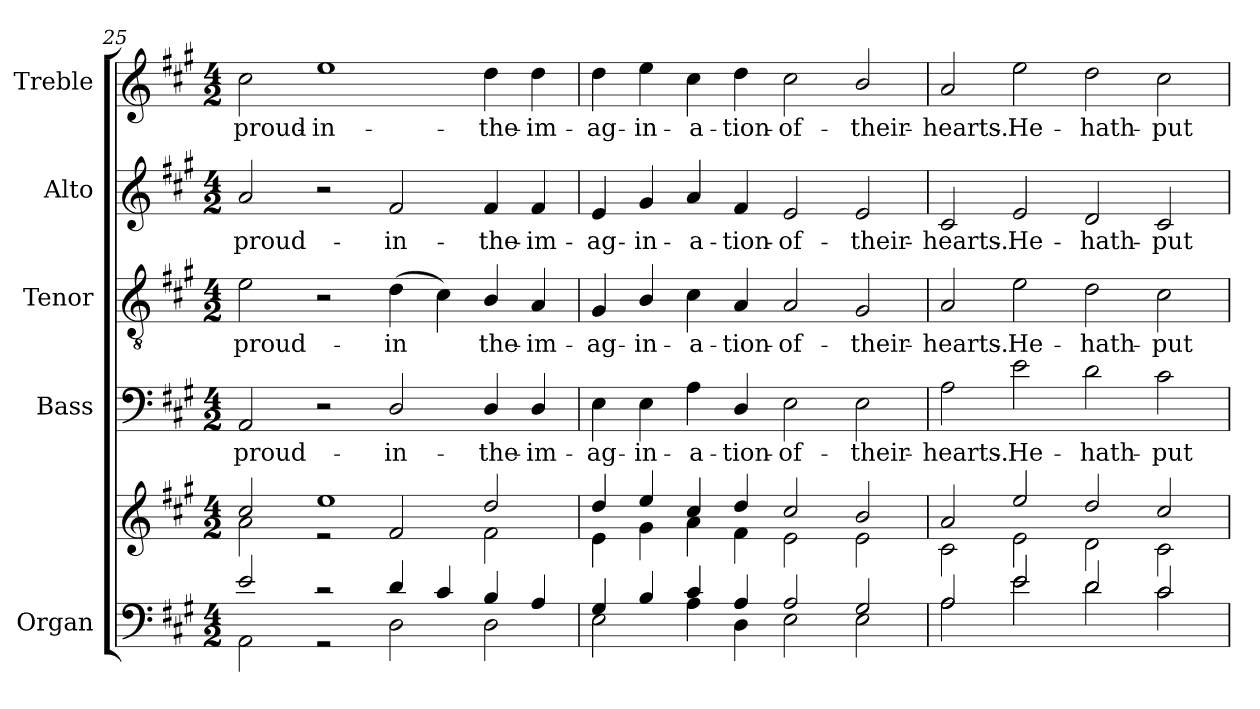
**kern	**kern	**kern	**text	**kern	**text	**kern	**text	**kern	**text
*part5	*part5	*part4	*part4	*part3	*part3	*part2	*part2	*part1	*part1
*staff6	*staff5	*staff4	*staff4	*staff3	*staff3	*staff2	*staff2	*staff1	*staff1
*I"Organ	*	*I"Bass	*	*I"Tenor	*	*I"Alto	*	*I"Treble	*
*I'Org.	*	*I'B.	*	*I'T.	*	*I'A.	*	*I'Tr.	*
!!LO:LB:g=z
*clefF4	*clefG2	*clefF4	*	*clefGv2	*	*clefG2	*	*clefG2	*
*	*	*	*	*ITrd7c12	*	*	*	*	*
*k[f#c#g#]	*k[f#c#g#]	*k[f#c#g#]	*	*k[f#c#g#]	*	*k[f#c#g#]	*	*k[f#c#g#]	*
*A:	*A:	*A:	*	*A:	*	*A:	*	*A:	*
*M4/2	*M4/2	*M4/2	*	*M4/2	*	*M4/2	*	*M4/2	*
=25	=25	=25	=25	=25	=25	=25	=25	=25	=25
*^	*^	*	*	*	*	*	*	*	*
!	!	!	!	!	!LO:LY:b:color=#000000	!	!	!	!	!	!
!	!	!	!	!	!	!	!LO:LY:b:color=#000000	!	!	!	!
!	!	!	!	!	!	!	!	!	!LO:LY:b:color=#000000	!	!
!	!	!	!	!	!	!	!	!	!	!	!LO:LY:b:color=#000000
2ei/	2AAi\	2cc#i/	2ai\	2AAi/	-proud-	2Ei\	-proud-	2ai/	-proud-	2cc#i\	-proud-
!	!	!	!	!	!	!	!	!	!	!	!LO:LY:b:color=#000000
2r	2r	1eei	2r	2r	.	2r	.	2r	.	1eei	-in-
!	!	!	!	!	!LO:LY:b:color=#000000	!	!	!	!	!	!
!	!	!	!	!	!	!	!LO:LY:b:color=#000000	!	!	!	!
!	!	!	!	!	!	!	!	!	!LO:LY:b:color=#000000	!	!
4di/	2Di\	.	2f#i/	2Di/	-in-	(4Di\	-in	2f#i/	-in-	.	.
4c#i/	.	.	.	.	.	4C#i\)	.	.	.	.	.
!	!	!	!	!	!LO:LY:b:color=#000000	!	!	!	!	!	!
!	!	!	!	!	!	!	!LO:LY:b:color=#000000	!	!	!	!
!	!	!	!	!	!	!	!	!	!LO:LY:b:color=#000000	!	!
!	!	!	!	!	!	!	!	!	!	!	!LO:LY:b:color=#000000
4Bi/	2Di\	2ddi/	2f#i\	4Di/	-the-	4BBi/	the-	4f#i/	-the-	4ddi\	-the-
!	!	!	!	!	!LO:LY:b:color=#000000	!	!	!	!	!	!
!	!	!	!	!	!	!	!LO:LY:b:color=#000000	!	!	!	!
!	!	!	!	!	!	!	!	!	!LO:LY:b:color=#000000	!	!
!	!	!	!	!	!	!	!	!	!	!	!LO:LY:b:color=#000000
4Ai/	.	.	.	4Di/	-im-	4AAi/	-im-	4f#i/	-im-	4ddi\	-im-
=26	=26	=26	=26	=26	=26	=26	=26	=26	=26	=26	=26
!	!	!	!	!	!LO:LY:b:color=#000000	!	!	!	!	!	!
!	!	!	!	!	!	!	!LO:LY:b:color=#000000	!	!	!	!
!	!	!	!	!	!	!	!	!	!LO:LY:b:color=#000000	!	!
!	!	!	!	!	!	!	!	!	!	!	!LO:LY:b:color=#000000
4G#i/	2Ei\	4ddi/	4ei\	4Ei\	-ag-	4GG#i/	-ag-	4ei/	-ag-	4ddi\	-ag-
!	!	!	!	!	!LO:LY:b:color=#000000	!	!	!	!	!	!
!	!	!	!	!	!	!	!LO:LY:b:color=#000000	!	!	!	!
!	!	!	!	!	!	!	!	!	!LO:LY:b:color=#000000	!	!
!	!	!	!	!	!	!	!	!	!	!	!LO:LY:b:color=#000000
4Bi/	.	4eei/	4g#i\	4Ei\	-in-	4BBi/	-in-	4g#i/	-in-	4eei\	-in-
!	!	!	!	!	!LO:LY:b:color=#000000	!	!	!	!	!	!
!	!	!	!	!	!	!	!LO:LY:b:color=#000000	!	!	!	!
!	!	!	!	!	!	!	!	!	!LO:LY:b:color=#000000	!	!
!	!	!	!	!	!	!	!	!	!	!	!LO:LY:b:color=#000000
4c#i/	4Ai\	4cc#i/	4ai\	4Ai\	-a-	4C#i\	-a-	4ai/	-a-	4cc#i\	-a-
!	!	!	!	!	!LO:LY:b:color=#000000	!	!	!	!	!	!
!	!	!	!	!	!	!	!LO:LY:b:color=#000000	!	!	!	!
!	!	!	!	!	!	!	!	!	!LO:LY:b:color=#000000	!	!
!	!	!	!	!	!	!	!	!	!	!	!LO:LY:b:color=#000000
4Ai/	4Di\	4ddi/	4f#i\	4Di/	-tion-	4AAi/	-tion-	4f#i/	-tion-	4ddi\	-tion-
!	!	!	!	!	!LO:LY:b:color=#000000	!	!	!	!	!	!
!	!	!	!	!	!	!	!LO:LY:b:color=#000000	!	!	!	!
!	!	!	!	!	!	!	!	!	!LO:LY:b:color=#000000	!	!
!	!	!	!	!	!	!	!	!	!	!	!LO:LY:b:color=#000000
2Ai/	2Ei\	2cc#i/	2ei\	2Ei\	-of-	2AAi/	-of-	2ei/	-of-	2cc#i\	-of-
!	!	!	!	!	!LO:LY:b:color=#000000	!	!	!	!	!	!
!	!	!	!	!	!	!	!LO:LY:b:color=#000000	!	!	!	!
!	!	!	!	!	!	!	!	!	!LO:LY:b:color=#000000	!	!
!	!	!	!	!	!	!	!	!	!	!	!LO:LY:b:color=#000000
2G#i/	2Ei\	2bi/	2ei\	2Ei\	-their-	2GG#i/	-their-	2ei/	-their-	2bi/	-their-
=27	=27	=27	=27	=27	=27	=27	=27	=27	=27	=27	=27
!	!	!	!	!	!LO:LY:b:color=#000000	!	!	!	!	!	!
!	!	!	!	!	!	!	!LO:LY:b:color=#000000	!	!	!	!
!	!	!	!	!	!	!	!	!	!LO:LY:b:color=#000000	!	!
!	!	!	!	!	!	!	!	!	!	!	!LO:LY:b:color=#000000
2Ai/	2Ai\	2ai/	2c#i\	2Ai\	-hearts.-	2AAi/	-hearts.-	2c#i/	-hearts.-	2ai/	-hearts.-
!	!	!	!	!	!LO:LY:b:color=#000000	!	!	!	!	!	!
!	!	!	!	!	!	!	!LO:LY:b:color=#000000	!	!	!	!
!	!	!	!	!	!	!	!	!	!LO:LY:b:color=#000000	!	!
!	!	!	!	!	!	!	!	!	!	!	!LO:LY:b:color=#000000
2ei/	2ei\	2eei/	2ei\	2ei\	-He-	2Ei\	-He-	2ei/	-He-	2eei\	-He-
!	!	!	!	!	!LO:LY:b:color=#000000	!	!	!	!	!	!
!	!	!	!	!	!	!	!LO:LY:b:color=#000000	!	!	!	!
!	!	!	!	!	!	!	!	!	!LO:LY:b:color=#000000	!	!
!	!	!	!	!	!	!	!	!	!	!	!LO:LY:b:color=#000000
2di/	2di\	2ddi/	2di\	2di\	-hath-	2Di\	-hath-	2di/	-hath-	2ddi\	-hath-
!	!	!	!	!	!LO:LY:b:color=#000000	!	!	!	!	!	!
!	!	!	!	!	!	!	!LO:LY:b:color=#000000	!	!	!	!
!	!	!	!	!	!	!	!	!	!LO:LY:b:color=#000000	!	!
!	!	!	!	!	!	!	!	!	!	!	!LO:LY:b:color=#000000
2c#i/	2c#i\	2cc#i/	2c#i\	2c#i\	-put-	2C#i\	-put-	2c#i/	-put-	2cc#i\	-put-
*v	*v	*	*	*	*	*	*	*	*	*	*
*	*v	*v	*	*	*	*	*	*	*	*
=	=	=	=	=	=	=	=	=	=
*-	*-	*-	*-	*-	*-	*-	*-	*-	*-
